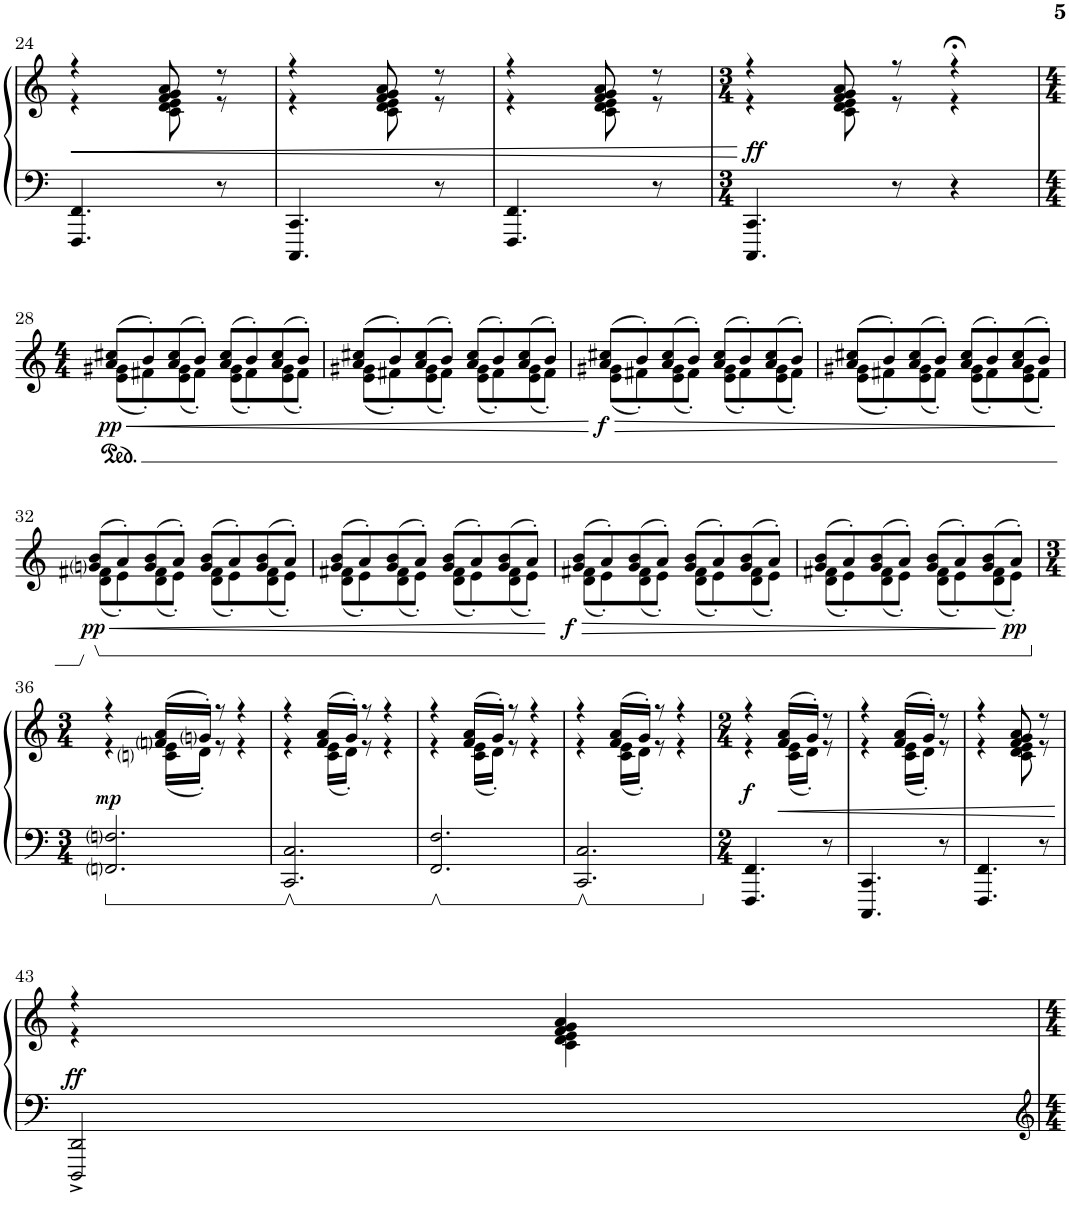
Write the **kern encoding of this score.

**kern	**kern	**dynam
*part1	*part1	*part1
*staff2	*staff1	*staff1/2
*I"Klavír	*	*
*I'Klv.	*	*
!!LO:PB:g=z
*clefF4	*clefG2	*
*k[]	*k[]	*
*M2/4	*M2/4	*
=24	=24	=24
!	!	!LO:HP:b=2
*	*^	*
4.FFF/ 4.FF/	4r	4r	<
.	8f/ 8g/ 8a/	8c\ 8d\ 8e\	.
8r	8r	8r	.
=25	=25	=25	=25
4.CCC/ 4.CC/	4r	4r	.
.	8f/ 8g/ 8a/	8c\ 8d\ 8e\	.
8r	8r	8r	.
=26	=26	=26	=26
4.FFF/ 4.FF/	4r	4r	.
.	8f/ 8g/ 8a/	8c\ 8d\ 8e\	.
8r	8r	8r	.
=27	=27	=27	=27
*M3/4	*M3/4	*	*
!	!	!	!LO:DY:a=2
4.CCC/ 4.CC/	4r	4r	ff
.	8f/ 8g/ 8a/	8c\ 8d\ 8e\	.
8r	8r	8r	.
4r	4r;<	4r	.
!!LO:LB:g=z	!!
=28	=28	=28	=28
*M4/4	*M4/4	*	*
!	!	!	!LO:HP:b
!	!	!	!LO:DY:n=1:b
1r	(>8a/ 8cc#X/L	(<8e\ 8g#X\L	< pp
.	8b'/)	8f#X'\)	.
.	(>8a/ 8cc#/	(<8e\ 8g#\	.
.	8b'/J)	8f#'\J)	.
.	(>8a/ 8cc#/L	(<8e\ 8g#\L	.
.	8b'/)	8f#'\)	.
.	(>8a/ 8cc#/	(<8e\ 8g#\	.
.	8b'/J)	8f#'\J)	.
=29	=29	=29	=29
1r	(>8a/ 8cc#X/L	(<8e\ 8g#X\L	.
.	8b'/)	8f#X'\)	.
.	(>8a/ 8cc#/	(<8e\ 8g#\	.
.	8b'/J)	8f#'\J)	.
.	(>8a/ 8cc#/L	(<8e\ 8g#\L	.
.	8b'/)	8f#'\)	.
.	(>8a/ 8cc#/	(<8e\ 8g#\	.
.	8b'/J)	8f#'\J)	.
*	*v	*v	*
.	.	[
=30	=30	=30
!	!	!LO:HP:b
*	*^	*
!	!	!	!LO:DY:n=1:b
1r	(>8a/ 8cc#X/L	(<8e\ 8g#X\L	> f
.	8b'/)	8f#X'\)	.
.	(>8a/ 8cc#/	(<8e\ 8g#\	.
.	8b'/J)	8f#'\J)	.
.	(>8a/ 8cc#/L	(<8e\ 8g#\L	.
.	8b'/)	8f#'\)	.
.	(>8a/ 8cc#/	(<8e\ 8g#\	.
.	8b'/J)	8f#'\J)	.
=31	=31	=31	=31
1r	(>8a/ 8cc#X/L	(<8e\ 8g#X\L	.
.	8b'/)	8f#X'\)	.
.	(>8a/ 8cc#/	(<8e\ 8g#\	.
.	8b'/J)	8f#'\J)	.
.	(>8a/ 8cc#/L	(<8e\ 8g#\L	.
.	8b'/)	8f#'\)	.
.	(>8a/ 8cc#/	(<8e\ 8g#\	.
.	8b'/J)	8f#'\J)	.
*	*v	*v	*
.	.	[
!!LO:LB:g=z
=32	=32	=32
!	!	!LO:HP:b
*	*^	*
!	!	!	!LO:DY:n=1:b
1r	(>8gni/ 8b/L	(<8d\ 8f#X\L	< pp
.	8a'/)	8e'\)	.
.	(>8g/ 8b/	(<8d\ 8f#\	.
.	8a'/J)	8e'\J)	.
.	(>8g/ 8b/L	(<8d\ 8f#\L	.
.	8a'/)	8e'\)	.
.	(>8g/ 8b/	(<8d\ 8f#\	.
.	8a'/J)	8e'\J)	.
=33	=33	=33	=33
1r	(>8g/ 8b/L	(<8d\ 8f#X\L	.
.	8a'/)	8e'\)	.
.	(>8g/ 8b/	(<8d\ 8f#\	.
.	8a'/J)	8e'\J)	.
.	(>8g/ 8b/L	(<8d\ 8f#\L	.
.	8a'/)	8e'\)	.
.	(>8g/ 8b/	(<8d\ 8f#\	.
.	8a'/J)	8e'\J)	.
*	*v	*v	*
.	.	]
=34	=34	=34
!	!	!LO:HP:b
*	*^	*
!	!	!	!LO:DY:n=1:b
1r	(>8g/ 8b/L	(<8d\ 8f#X\L	> f
.	8a'/)	8e'\)	.
.	(>8g/ 8b/	(<8d\ 8f#\	.
.	8a'/J)	8e'\J)	.
.	(>8g/ 8b/L	(<8d\ 8f#\L	.
.	8a'/)	8e'\)	.
.	(>8g/ 8b/	(<8d\ 8f#\	.
.	8a'/J)	8e'\J)	.
=35	=35	=35	=35
1r	(>8g/ 8b/L	(<8d\ 8f#X\L	.
.	8a'/)	8e'\)	.
.	(>8g/ 8b/	(<8d\ 8f#\	.
.	8a'/J)	8e'\J)	.
.	(>8g/ 8b/L	(<8d\ 8f#\L	.
.	8a'/)	8e'\)	.
.	(>8g/ 8b/	(<8d\ 8f#\	.
!	!	!	!LO:DY:n=1:b
.	8a'/J)	8e'\J)	[ pp
!!LO:LB:g=z	!!
=36	=36	=36	=36
*M3/4	*M3/4	*	*
!	!	!	!LO:DY:b
2.FFni/ 2.Fni/	4r	4r	mp
.	(>16fni/ 16a/LL	(<16cni\ 16e\LL	.
.	16gni'/JJ)	16d'\JJ)	.
.	8r	8r	.
.	4r	4r	.
=37	=37	=37	=37
2.CC/ 2.C/	4r	4r	.
.	(>16f/ 16a/LL	(<16c\ 16e\LL	.
.	16g'/JJ)	16d'\JJ)	.
.	8r	8r	.
.	4r	4r	.
=38	=38	=38	=38
2.FF/ 2.F/	4r	4r	.
.	(>16f/ 16a/LL	(<16c\ 16e\LL	.
.	16g'/JJ)	16d'\JJ)	.
.	8r	8r	.
.	4r	4r	.
=39	=39	=39	=39
2.CC/ 2.C/	4r	4r	.
.	(>16f/ 16a/LL	(<16c\ 16e\LL	.
.	16g'/JJ)	16d'\JJ)	.
.	8r	8r	.
.	4r	4r	.
=40	=40	=40	=40
*M2/4	*M2/4	*	*
!	!	!	!LO:DY:a=2
4.FFF/ 4.FF/	4r	4r	f
.	(>16f/ 16a/LL	(<16c\ 16e\LL	.
.	16g'/JJ)	16d'\JJ)	.
8r	8r	8r	.
=41	=41	=41	=41
4.CCC/ 4.CC/	4r	4r	.
.	(>16f/ 16a/LL	(<16c\ 16e\LL	.
.	16g'/JJ)	16d'\JJ)	.
8r	8r	8r	.
=42	=42	=42	=42
4.FFF/ 4.FF/	4r	4r	.
.	8f/ 8g/ 8a/	8c\ 8d\ 8e\	.
8r	8r	8r	.
*	*v	*v	*
.	.	]
!!LO:LB:g=z
=43	=43	=43
*	*^	*
!	!	!	!LO:DY:a=2
2DDD/^ 2DD/^	4r	4r	ff
.	4f/ 4g/ 4a/	4c\ 4d\ 4e\	.
*	*v	*v	*
=	=	=
*-	*-	*-
